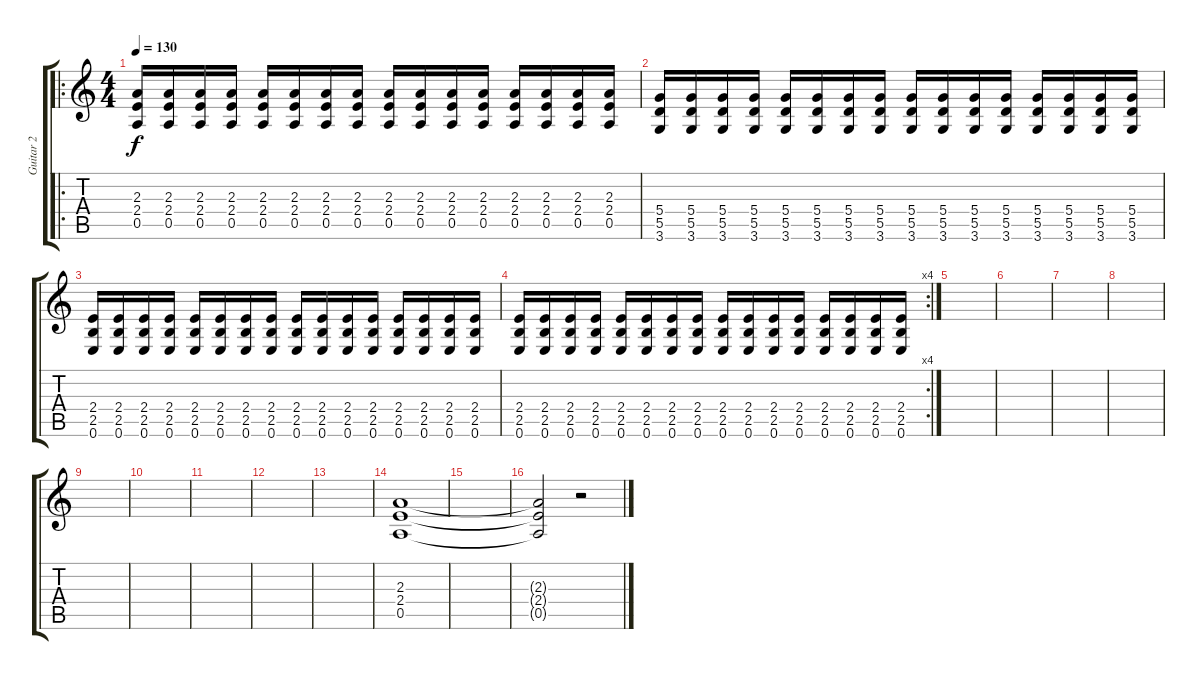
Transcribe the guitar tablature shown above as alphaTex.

\track ("Guitar 2" "Guitar 2") {instrument distortionguitar}
\staff {score tabs}
\tuning (E4 B3 G3 D3 A2 E2) {hide}
\ro
\ts (4 4)
\tempo 130
\clef g2
\ks c
(2.3 2.4 0.5).16{dy f volume 10} (2.3 2.4 0.5).16 (2.3 2.4 0.5).16 (2.3 2.4 0.5).16 (2.3 2.4 0.5).16 (2.3 2.4 0.5).16 (2.3 2.4 0.5).16 (2.3 2.4 0.5).16 (2.3 2.4 0.5).16 (2.3 2.4 0.5).16 (2.3 2.4 0.5).16 (2.3 2.4 0.5).16 (2.3 2.4 0.5).16 (2.3 2.4 0.5).16 (2.3 2.4 0.5).16 (2.3 2.4 0.5).16 |
(5.4 5.5 3.6).16 (5.4 5.5 3.6).16 (5.4 5.5 3.6).16 (5.4 5.5 3.6).16 (5.4 5.5 3.6).16 (5.4 5.5 3.6).16 (5.4 5.5 3.6).16 (5.4 5.5 3.6).16 (5.4 5.5 3.6).16 (5.4 5.5 3.6).16 (5.4 5.5 3.6).16 (5.4 5.5 3.6).16 (5.4 5.5 3.6).16 (5.4 5.5 3.6).16 (5.4 5.5 3.6).16 (5.4 5.5 3.6).16 |
(2.4 2.5 0.6).16 (2.4 2.5 0.6).16 (2.4 2.5 0.6).16 (2.4 2.5 0.6).16 (2.4 2.5 0.6).16 (2.4 2.5 0.6).16 (2.4 2.5 0.6).16 (2.4 2.5 0.6).16 (2.4 2.5 0.6).16 (2.4 2.5 0.6).16 (2.4 2.5 0.6).16 (2.4 2.5 0.6).16 (2.4 2.5 0.6).16 (2.4 2.5 0.6).16 (2.4 2.5 0.6).16 (2.4 2.5 0.6).16 |
\rc 4
(2.4 2.5 0.6).16 (2.4 2.5 0.6).16 (2.4 2.5 0.6).16 (2.4 2.5 0.6).16 (2.4 2.5 0.6).16 (2.4 2.5 0.6).16 (2.4 2.5 0.6).16 (2.4 2.5 0.6).16 (2.4 2.5 0.6).16 (2.4 2.5 0.6).16 (2.4 2.5 0.6).16 (2.4 2.5 0.6).16 (2.4 2.5 0.6).16 (2.4 2.5 0.6).16 (2.4 2.5 0.6).16 (2.4 2.5 0.6).16 |
|
|
|
|
|
|
|
|
|
(2.3 2.4 0.5).1{volume 0} |
|
(2.3{t} 2.4{t} 0.5{t}).2 r.2
